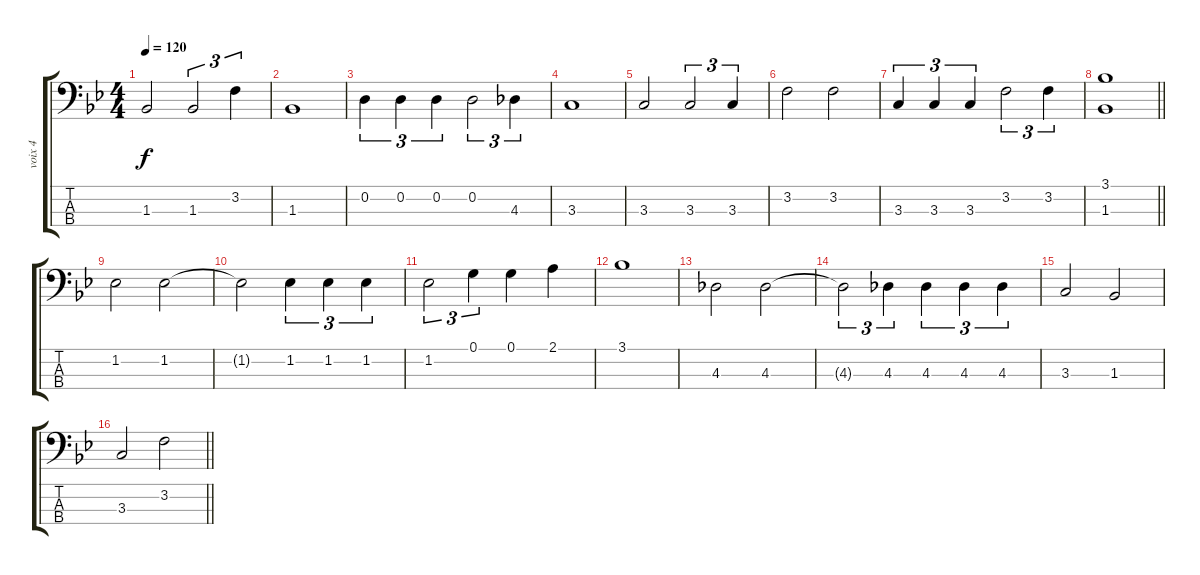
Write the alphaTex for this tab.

\track ("voix 4" "voix 4") {instrument acousticbass}
\staff {score tabs}
\tuning (G2 D2 A1 E1) {hide}
\ts (4 4)
\tempo 120
\clef f4
\ks bb
1.3.2{dy f} 1.3.2{tu (3 2)} 3.2.4{tu (3 2)} |
1.3.1 |
0.2.4{tu (3 2)} 0.2.4{tu (3 2)} 0.2.4{tu (3 2)} 0.2.2{tu (3 2)} 4.3.4{tu (3 2)} |
3.3.1 |
3.3.2 3.3.2{tu (3 2)} 3.3.4{tu (3 2)} |
3.2.2 3.2.2 |
3.3.4{tu (3 2)} 3.3.4{tu (3 2)} 3.3.4{tu (3 2)} 3.2.2{tu (3 2)} 3.2.4{tu (3 2)} |
\barLineRight lightlight
(3.1 1.3).1 |
1.2.2 1.2.2 |
1.2{t}.2 1.2.4{tu (3 2)} 1.2.4{tu (3 2)} 1.2.4{tu (3 2)} |
1.2.2{tu (3 2)} 0.1.4{tu (3 2)} 0.1.4 2.1.4 |
3.1.1 |
4.3.2 4.3.2 |
4.3{t}.2{tu (3 2)} 4.3.4{tu (3 2)} 4.3.4{tu (3 2)} 4.3.4{tu (3 2)} 4.3.4{tu (3 2)} |
3.3.2 1.3.2 |
\barLineRight lightlight
3.3.2 3.2.2
